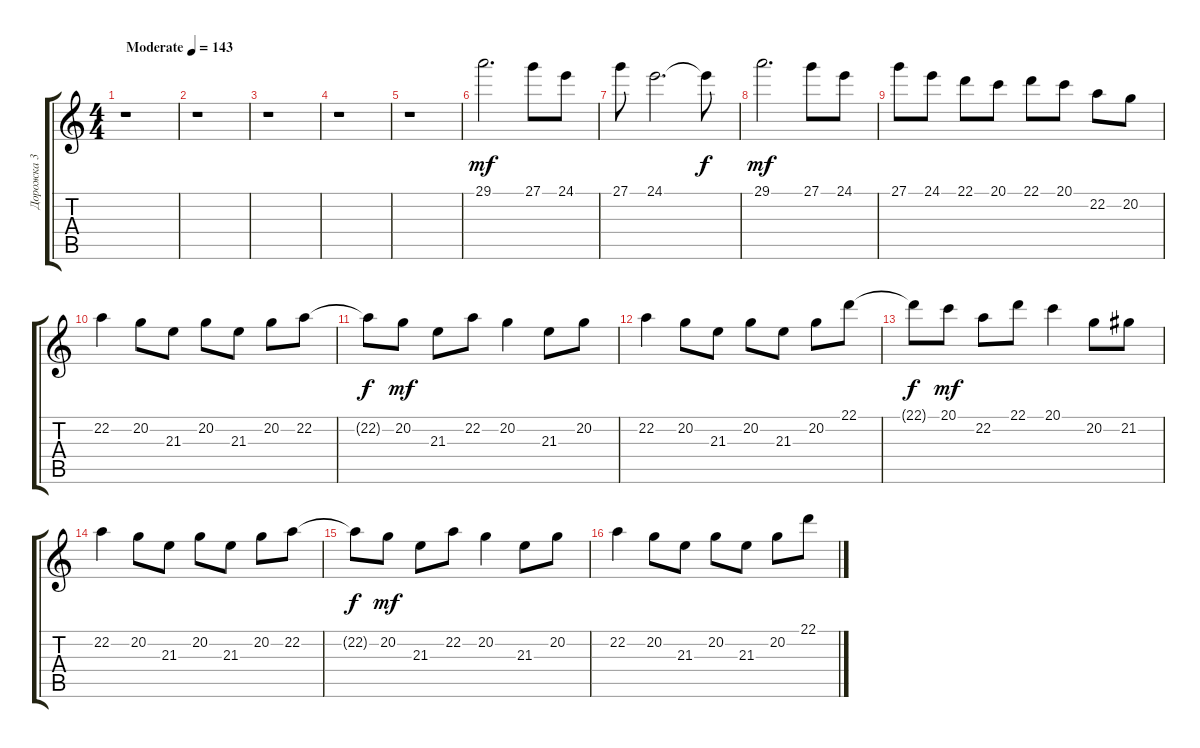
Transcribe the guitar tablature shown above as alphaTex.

\track ("Дорожка 3" "Дорожка 3") {instrument rockorgan}
\staff {score tabs}
\tuning (E4 B3 G3 D3 A2 E2) {hide}
\ts (4 4)
\tempo (143 "Moderate")
\clef g2
\ks c
r.1{dy mf instrument rockorgan} |
r.1 |
r.1 |
r.1 |
r.1 |
29.1.2{d} 27.1.8 24.1.8 |
27.1.8 24.1.2{d} 24.1{t}.8{dy f} |
29.1.2{d dy mf} 27.1.8 24.1.8 |
27.1.8 24.1.8 22.1.8 20.1.8 22.1.8 20.1.8 22.2.8 20.2.8 |
22.2.4 20.2.8 21.3.8 20.2.8 21.3.8 20.2.8 22.2.8 |
22.2{t}.8{dy f} 20.2.8{dy mf} 21.3.8 22.2.8 20.2.4 21.3.8 20.2.8 |
22.2.4 20.2.8 21.3.8 20.2.8 21.3.8 20.2.8 22.1.8 |
22.1{t}.8{dy f} 20.1.8{dy mf} 22.2.8 22.1.8 20.1.4 20.2.8 21.2.8 |
22.2.4 20.2.8 21.3.8 20.2.8 21.3.8 20.2.8 22.2.8 |
22.2{t}.8{dy f} 20.2.8{dy mf} 21.3.8 22.2.8 20.2.4 21.3.8 20.2.8 |
22.2.4 20.2.8 21.3.8 20.2.8 21.3.8 20.2.8 22.1.8
